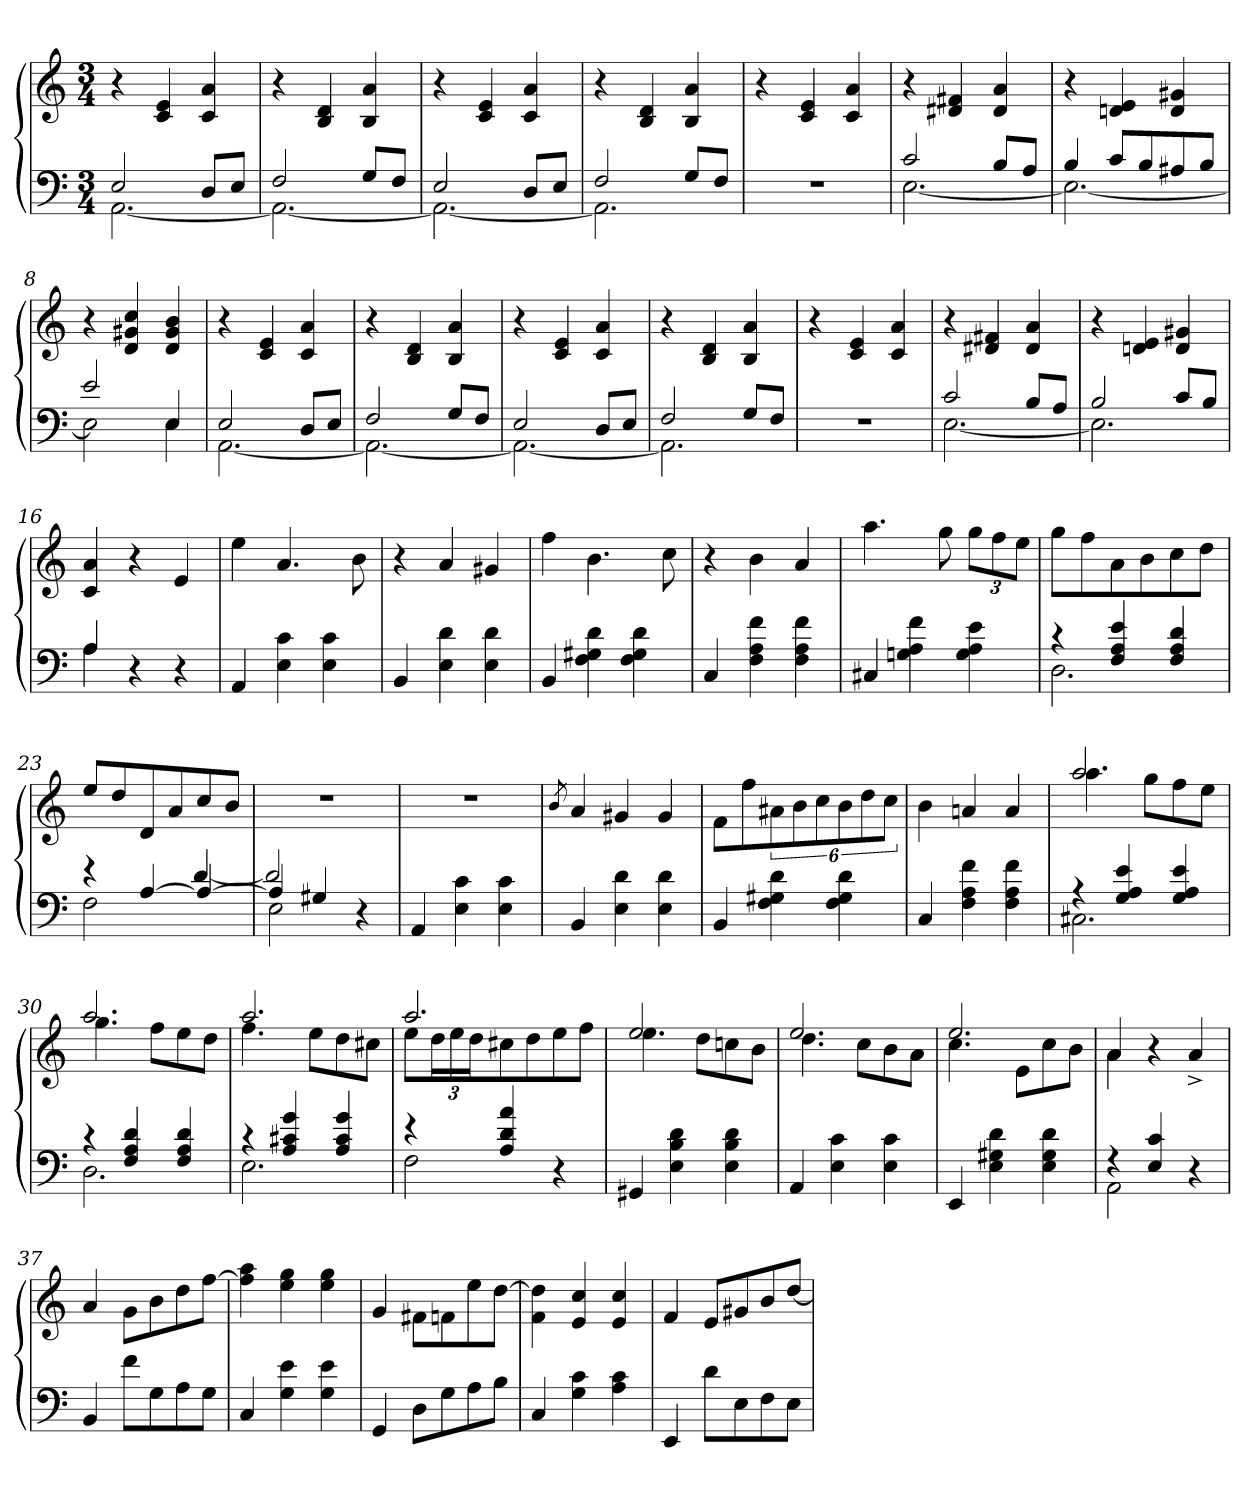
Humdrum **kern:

**kern	**kern
*part2	*part1
*staff2	*staff1
*clefF4	*clefG2
*k[]	*k[]
*M3/4	*M3/4
=1	=1
*^	*
2E/	[2.AA\	4r
.	.	4c/ 4e/
8D/L	.	4c/ 4a/
8E/J	.	.
=2	=2	=2
2F/	2.AA\_	4r
.	.	4B/ 4d/
8G/L	.	4B/ 4a/
8F/J	.	.
=3	=3	=3
2E/	2.AA\_	4r
.	.	4c/ 4e/
8D/L	.	4c/ 4a/
8E/J	.	.
=4	=4	=4
2F/	2.AA\]	4r
.	.	4B/ 4d/
8G/L	.	4B/ 4a/
8F/J	.	.
*v	*v	*
=5	=5
2.r	4r
.	4c/ 4e/
.	4c/ 4a/
=6	=6
*^	*
2c/	[2.E\	4r
.	.	4d#X/ 4f#X/
8B/L	.	4d#/ 4a/
8A/J	.	.
=7	=7	=7
4B/	2.E\_	4r
8c/L	.	4dn/ 4e/
8B/	.	.
8A#X/	.	4d/ 4g#X/
8B/J	.	.
=8	=8	=8
2e/	2E\]	4r
.	.	4d/ 4g#X/ 4cc/
4E/	4E\	4d/ 4g#/ 4b/
=9	=9	=9
2E/	[2.AA\	4r
.	.	4c/ 4e/
8D/L	.	4c/ 4a/
8E/J	.	.
=10	=10	=10
2F/	2.AA\_	4r
.	.	4B/ 4d/
8G/L	.	4B/ 4a/
8F/J	.	.
=11	=11	=11
2E/	2.AA\_	4r
.	.	4c/ 4e/
8D/L	.	4c/ 4a/
8E/J	.	.
=12	=12	=12
2F/	2.AA\]	4r
.	.	4B/ 4d/
8G/L	.	4B/ 4a/
8F/J	.	.
*v	*v	*
=13	=13
2.r	4r
.	4c/ 4e/
.	4c/ 4a/
=14	=14
*^	*
2c/	[2.E\	4r
.	.	4d#X/ 4f#X/
8B/L	.	4d#/ 4a/
8A/J	.	.
=15	=15	=15
2B/	2.E\]	4r
.	.	4dn/ 4e/
8c/L	.	4d/ 4g#X/
8B/J	.	.
=16	=16	=16
4A/	4A\	4c/ 4a/
4r	2ryy	4r
4r	.	4e/
*v	*v	*
=17	=17
4AA/	4ee\
4E\ 4c\	4.a/
4E\ 4c\	.
.	8b\
=18	=18
4BB/	4r
4E\ 4d\	4a/
4E\ 4d\	4g#X/
=19	=19
4BB/	4ff\
4F\ 4G#X\ 4d\	4.b\
4F\ 4G#\ 4d\	.
.	8cc\
=20	=20
4C/	4r
4F\ 4A\ 4f\	4b\
4F\ 4A\ 4f\	4a/
=21	=21
4C#X/	4.aa\
4Gn\ 4A\ 4f\	.
.	8gg\
4G\ 4A\ 4e\	12gg\L
.	12ff\
.	12ee\J
=22	=22
*^	*
4r	2.D\	8gg\L
.	.	8ff\
4F/ 4A/ 4e/	.	8a\
.	.	8b\
4F/ 4A/ 4d/	.	8cc\
.	.	8dd\J
=23	=23	=23
4r	2F\	8ee/L
.	.	8dd/
[4A/	.	8d/
.	.	8a/
4A/_	[4d/	8cc/
.	.	8b/J
=24	=24	=24
*	*^	*
4A/]	2E\	2d/]	2.r
4G#X/	.	.	.
4r	4ryy	4ryy	.
*v	*v	*v	*
=25	=25
4AA/	2.r
4E\ 4c\	.
4E\ 4c\	.
=26	=26
.	8qb/
4BB/	4a/
4E\ 4d\	4g#X/
4E\ 4d\	4g#/
=27	=27
4BB/	8f\L
.	8ff\
4F\ 4G#X\ 4d\	12a#X\
.	12b\
.	12cc\
4F\ 4G#\ 4d\	12b\
.	12dd\
.	12cc\J
=28	=28
4C/	4b\
4F\ 4A\ 4f\	4an/
4F\ 4A\ 4f\	4a/
=29	=29
*^	*^
4r	2.C#X\	2.aa/	4.aa\
4G/ 4A/ 4e/	.	.	.
.	.	.	8gg\L
4G/ 4A/ 4e/	.	.	8ff\
.	.	.	8ee\J
=30	=30	=30	=30
4r	2.D\	2.aa/	4.gg\
4F/ 4A/ 4d/	.	.	.
.	.	.	8ff\L
4F/ 4A/ 4d/	.	.	8ee\
.	.	.	8dd\J
=31	=31	=31	=31
4r	2.E\	2.aa/	4.ff\
4A/ 4c#X/ 4g/	.	.	.
.	.	.	8ee\L
4A/ 4c#/ 4g/	.	.	8dd\
.	.	.	8cc#X\J
=32	=32	=32	=32
4r	2F\	2.aa/	8ee\L
.	.	.	24dd\L
.	.	.	24ee\
.	.	.	24dd\J
4A/ 4d/ 4a/	.	.	8cc#X\
.	.	.	8dd\
4r	4ryy	.	8ee\
.	.	.	8ff\J
*v	*v	*	*
=33	=33	=33
4GG#X/	2.ee/	4.ee\
4E\ 4B\ 4d\	.	.
.	.	8dd\L
4E\ 4B\ 4d\	.	8ccn\
.	.	8b\J
=34	=34	=34
4AA/	2.ee/	4.dd\
4E\ 4c\	.	.
.	.	8cc\L
4E\ 4c\	.	8b\
.	.	8a\J
=35	=35	=35
4EE/	2.ee/	4.cc\
4E\ 4G#X\ 4d\	.	.
.	.	8e\L
4E\ 4G#\ 4d\	.	8cc\
.	.	8b\J
=36	=36	=36
*^	*	*
4r	2AA\	4a/	4a\
4E/ 4c/	.	4r	2ryy
4r	4ryy	4a^>/	.
*v	*v	*	*
*	*v	*v
=37	=37
4BB/	4a/
8f\L	8g\L
8G\	8b\
8A\	8dd\
8G\J	[8ff\J
=38	=38
4C/	4ff\] 4aa\
4G\ 4e\	4ee\ 4gg\
4G\ 4e\	4ee\ 4gg\
=39	=39
4GG/	4g/
8D\L	8f#X\L
8G\	8fn\
8A\	8ee\
8B\J	[8dd\J
=40	=40
4C/	4f\ 4dd\]
4G\ 4c\	4e/ 4cc/
4A\ 4c\	4e/ 4cc/
=41	=41
4EE/	4f/
8d\L	8e/L
8E\	8g#X/
8F\	8b/
8E\J	[8dd/J
=	=
*-	*-
